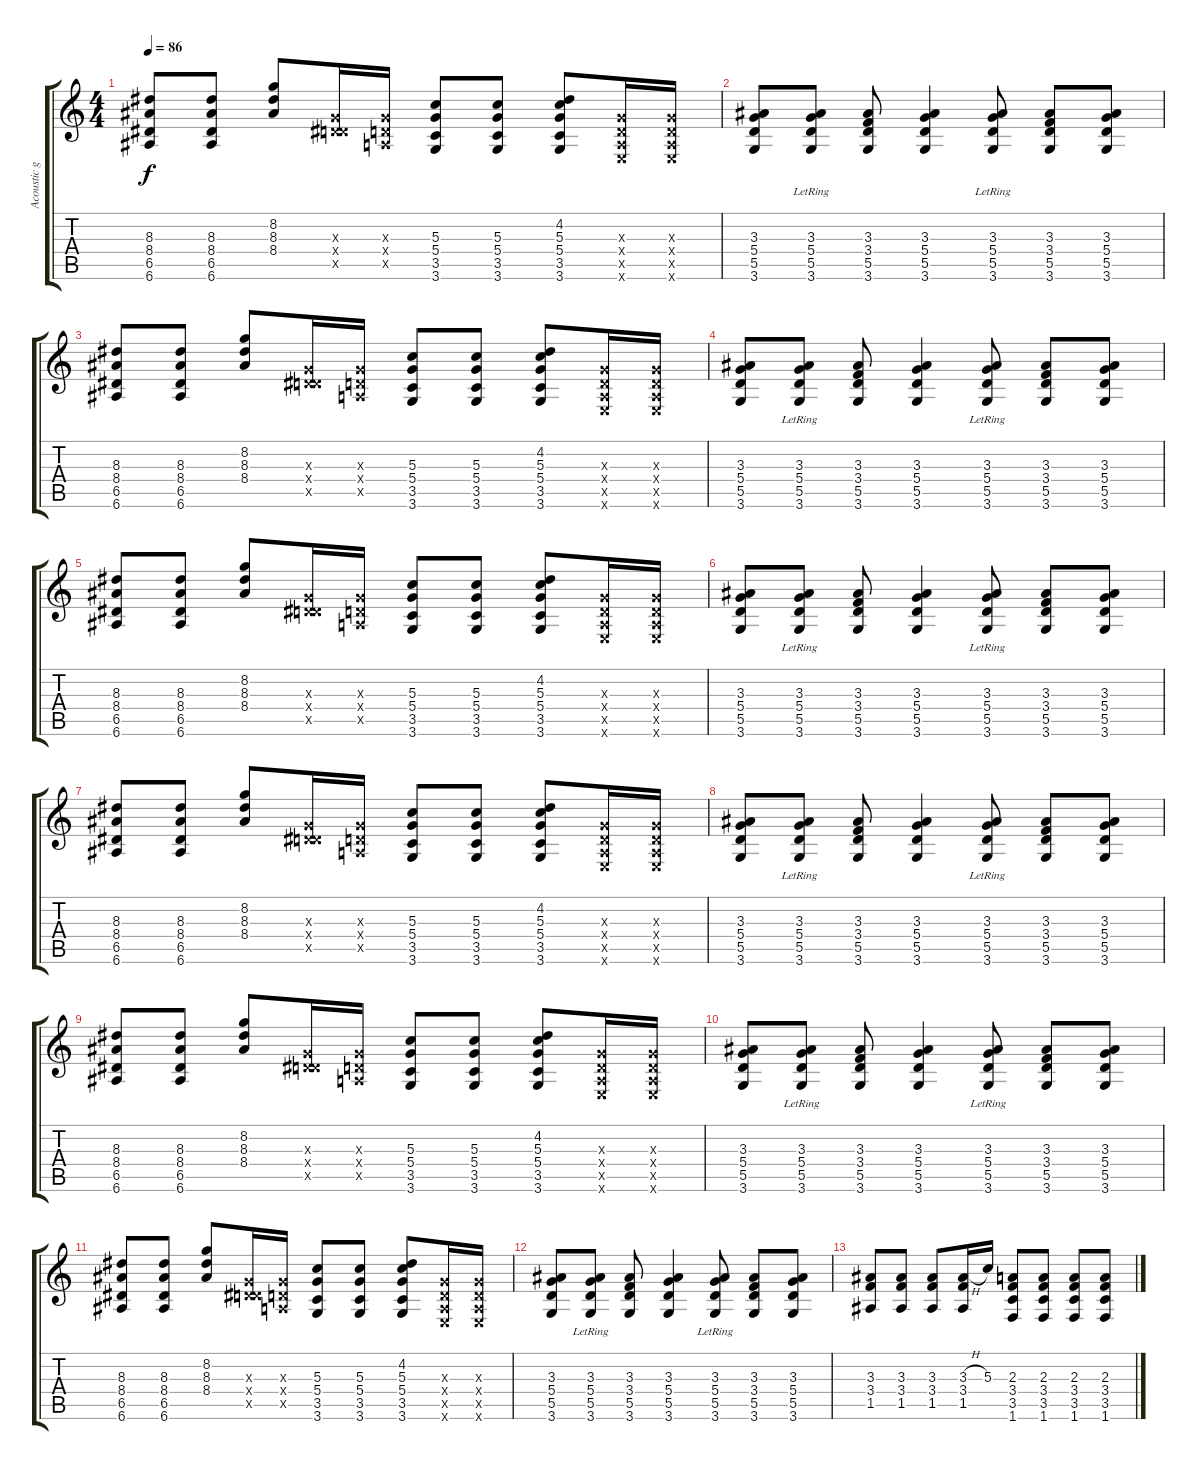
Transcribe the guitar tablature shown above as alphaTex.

\track ("Acoustic guitar" "Acoustic g") {instrument acousticguitarsteel}
\staff {score tabs}
\tuning (E4 B3 G3 D3 A2 E2) {hide}
\ts (4 4)
\tempo 86
\clef g2
\ks c
(8.3 8.4 6.5 6.6).8{dy f instrument acousticguitarsteel} (8.3 8.4 6.5 6.6).8 (8.2 8.3 8.4).8 (0.3{x} 0.4{x} 6.5{x}).16 (0.3{x} 0.4{x} 0.5{x}).16 (5.3 5.4 3.5 3.6).8 (5.3 5.4 3.5 3.6).8 (4.2 5.3 5.4 3.5 3.6).8 (0.3{x} 0.4{x} 0.5{x} 0.6{x}).16 (0.3{x} 0.4{x} 0.5{x} 0.6{x}).16 |
(3.3 5.4 5.5 3.6).8 (3.3{lr} 5.4{lr} 5.5{lr} 3.6).8 (3.3 3.4 5.5 3.6).8 (3.3 5.4 5.5 3.6).4 (3.3{lr} 5.4{lr} 5.5{lr} 3.6).8 (3.3 3.4 5.5 3.6).8 (3.3 5.4 5.5 3.6).8 |
(8.3 8.4 6.5 6.6).8 (8.3 8.4 6.5 6.6).8 (8.2 8.3 8.4).8 (0.3{x} 0.4{x} 6.5{x}).16 (0.3{x} 0.4{x} 0.5{x}).16 (5.3 5.4 3.5 3.6).8 (5.3 5.4 3.5 3.6).8 (4.2 5.3 5.4 3.5 3.6).8 (0.3{x} 0.4{x} 0.5{x} 0.6{x}).16 (0.3{x} 0.4{x} 0.5{x} 0.6{x}).16 |
(3.3 5.4 5.5 3.6).8 (3.3{lr} 5.4{lr} 5.5{lr} 3.6).8 (3.3 3.4 5.5 3.6).8 (3.3 5.4 5.5 3.6).4 (3.3{lr} 5.4{lr} 5.5{lr} 3.6).8 (3.3 3.4 5.5 3.6).8 (3.3 5.4 5.5 3.6).8 |
(8.3 8.4 6.5 6.6).8 (8.3 8.4 6.5 6.6).8 (8.2 8.3 8.4).8 (0.3{x} 0.4{x} 6.5{x}).16 (0.3{x} 0.4{x} 0.5{x}).16 (5.3 5.4 3.5 3.6).8 (5.3 5.4 3.5 3.6).8 (4.2 5.3 5.4 3.5 3.6).8 (0.3{x} 0.4{x} 0.5{x} 0.6{x}).16 (0.3{x} 0.4{x} 0.5{x} 0.6{x}).16 |
(3.3 5.4 5.5 3.6).8 (3.3{lr} 5.4{lr} 5.5{lr} 3.6).8 (3.3 3.4 5.5 3.6).8 (3.3 5.4 5.5 3.6).4 (3.3{lr} 5.4{lr} 5.5{lr} 3.6).8 (3.3 3.4 5.5 3.6).8 (3.3 5.4 5.5 3.6).8 |
(8.3 8.4 6.5 6.6).8 (8.3 8.4 6.5 6.6).8 (8.2 8.3 8.4).8 (0.3{x} 0.4{x} 6.5{x}).16 (0.3{x} 0.4{x} 0.5{x}).16 (5.3 5.4 3.5 3.6).8 (5.3 5.4 3.5 3.6).8 (4.2 5.3 5.4 3.5 3.6).8 (0.3{x} 0.4{x} 0.5{x} 0.6{x}).16 (0.3{x} 0.4{x} 0.5{x} 0.6{x}).16 |
(3.3 5.4 5.5 3.6).8 (3.3{lr} 5.4{lr} 5.5{lr} 3.6).8 (3.3 3.4 5.5 3.6).8 (3.3 5.4 5.5 3.6).4 (3.3{lr} 5.4{lr} 5.5{lr} 3.6).8 (3.3 3.4 5.5 3.6).8 (3.3 5.4 5.5 3.6).8 |
(8.3 8.4 6.5 6.6).8 (8.3 8.4 6.5 6.6).8 (8.2 8.3 8.4).8 (0.3{x} 0.4{x} 6.5{x}).16 (0.3{x} 0.4{x} 0.5{x}).16 (5.3 5.4 3.5 3.6).8 (5.3 5.4 3.5 3.6).8 (4.2 5.3 5.4 3.5 3.6).8 (0.3{x} 0.4{x} 0.5{x} 0.6{x}).16 (0.3{x} 0.4{x} 0.5{x} 0.6{x}).16 |
(3.3 5.4 5.5 3.6).8 (3.3{lr} 5.4{lr} 5.5{lr} 3.6).8 (3.3 3.4 5.5 3.6).8 (3.3 5.4 5.5 3.6).4 (3.3{lr} 5.4{lr} 5.5{lr} 3.6).8 (3.3 3.4 5.5 3.6).8 (3.3 5.4 5.5 3.6).8 |
(8.3 8.4 6.5 6.6).8 (8.3 8.4 6.5 6.6).8 (8.2 8.3 8.4).8 (0.3{x} 0.4{x} 6.5{x}).16 (0.3{x} 0.4{x} 0.5{x}).16 (5.3 5.4 3.5 3.6).8 (5.3 5.4 3.5 3.6).8 (4.2 5.3 5.4 3.5 3.6).8 (0.3{x} 0.4{x} 0.5{x} 0.6{x}).16 (0.3{x} 0.4{x} 0.5{x} 0.6{x}).16 |
(3.3 5.4 5.5 3.6).8 (3.3{lr} 5.4{lr} 5.5{lr} 3.6).8 (3.3 3.4 5.5 3.6).8 (3.3 5.4 5.5 3.6).4 (3.3{lr} 5.4{lr} 5.5{lr} 3.6).8 (3.3 3.4 5.5 3.6).8 (3.3 5.4 5.5 3.6).8 |
(3.3 3.4 1.5).8 (3.3 3.4 1.5).8 (3.3 3.4 1.5).8 (3.3{h} 3.4 1.5).16 5.3.16 (2.3 3.4 3.5 1.6).8 (2.3 3.4 3.5 1.6).8 (2.3 3.4 3.5 1.6).8 (2.3 3.4 3.5 1.6).8
